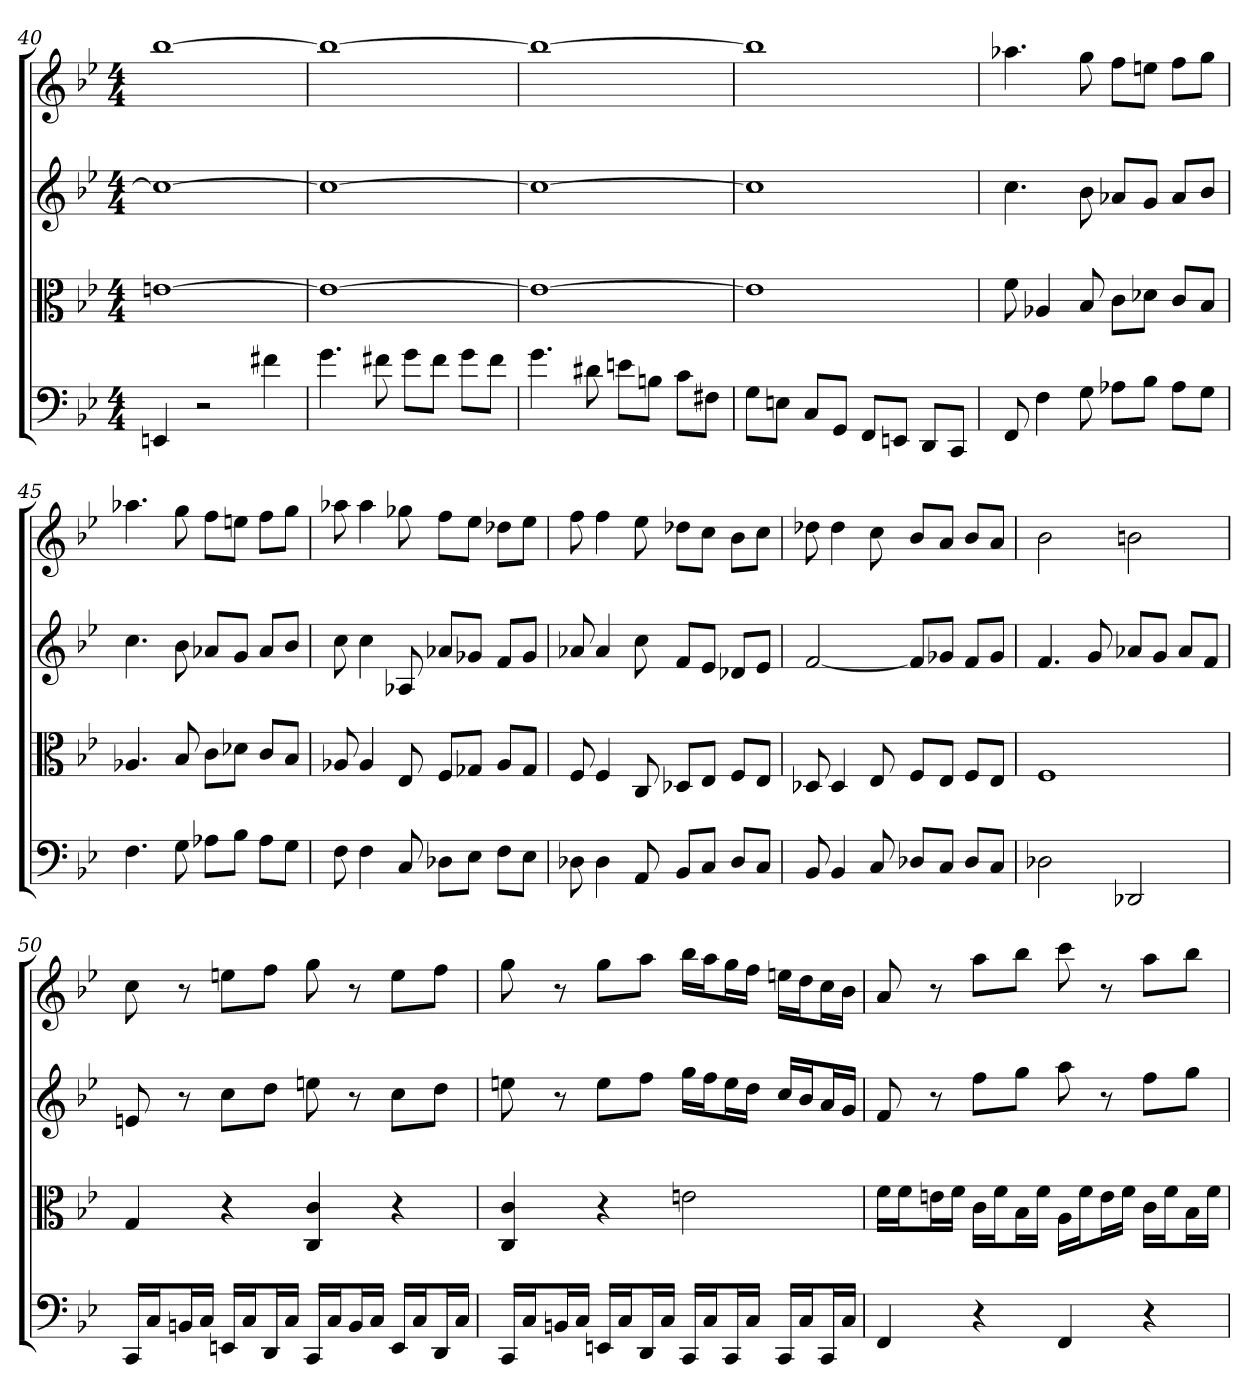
**kern	**kern	**kern	**kern
*part4	*part3	*part2	*part1
*staff4	*staff3	*staff2	*staff1
*clefF4	*clefC3	*	*
*k[b-e-]	*k[b-e-]	*k[b-e-]	*k[b-e-]
*B-:	*B-:	*B-:	*B-:
*M4/4	*M4/4	*M4/4	*M4/4
=40	=40	=40	=40
4EEn	[1en	1cc_	[1bb-
2r	.	.	.
4f#X	.	.	.
=41	=41	=41	=41
4.g	1e_	1cc_	1bb-_
8f#X	.	.	.
8g\L	.	.	.
8f#\J	.	.	.
8g\L	.	.	.
8f#\J	.	.	.
=42	=42	=42	=42
4.g	1e_	1cc_	1bb-_
8d#X	.	.	.
8en\L	.	.	.
8Bn\J	.	.	.
8c\L	.	.	.
8F#X\J	.	.	.
=43	=43	=43	=43
8G\L	1e]	1cc]	1bb-]
8En\J	.	.	.
8C/L	.	.	.
8GG/J	.	.	.
8FF/L	.	.	.
8EEn/J	.	.	.
8DD/L	.	.	.
8CC/J	.	.	.
=44	=44	=44	=44
8FF	8f	4.cc	4.aa-X
4F	4A-X	.	.
8G	8B-	8b-	8gg
8A-X\L	8c\L	8a-XL	8ffL
8B-\J	8d-X\J	8gJ	8eenJ
8A-\L	8c/L	8a-L	8ffL
8G\J	8B-/J	8b-J	8ggJ
=45	=45	=45	=45
4.F	4.A-X	4.cc	4.aa-X
8G	8B-	8b-	8gg
8A-X\L	8c\L	8a-XL	8ffL
8B-\J	8d-X\J	8gJ	8eenJ
8A-\L	8c/L	8a-L	8ffL
8G\J	8B-/J	8b-J	8ggJ
=46	=46	=46	=46
8F	8A-X	8cc	8aa-X
4F	4A-	4cc	4aa-
8C	8E-	8A-X	8gg-X
8D-X\L	8F/L	8a-XL	8ffL
8E-\J	8G-X/J	8g-XJ	8ee-J
8F\L	8A-/L	8fL	8dd-XL
8E-\J	8G-/J	8g-J	8ee-J
=47	=47	=47	=47
8D-X	8F	8a-X	8ff
4D-	4F	4a-	4ff
8AA	8C	8cc	8ee-
8BB-/L	8D-X/L	8fL	8dd-XL
8C/J	8E-/J	8e-J	8ccJ
8D-/L	8F/L	8d-XL	8b-L
8C/J	8E-/J	8e-J	8ccJ
=48	=48	=48	=48
8BB-	8D-X	[2f	8dd-X
4BB-	4D-	.	4dd-
8C	8E-	.	8cc
8D-X/L	8F/L	8fL]	8b-L
8C/J	8E-/J	8g-XJ	8aJ
8D-/L	8F/L	8fL	8b-L
8C/J	8E-/J	8g-J	8aJ
=49	=49	=49	=49
2D-X	1F	4.f	2b-
.	.	8g	.
2DD-X	.	8a-XL	2bn
.	.	8gJ	.
.	.	8a-L	.
.	.	8fJ	.
=50	=50	=50	=50
16CC/LL	4G	8en	8cc
16C/J	.	.	.
16BBn/L	.	8r	8r
16C/JJ	.	.	.
16EEn/LL	4r	8ccL	8eenL
16C/J	.	.	.
16DD/L	.	8ddJ	8ffJ
16C/JJ	.	.	.
16CC/LL	4C 4c	8een	8gg
16C/J	.	.	.
16BB/L	.	8r	8r
16C/JJ	.	.	.
16EE/LL	4r	8ccL	8eeL
16C/J	.	.	.
16DD/L	.	8ddJ	8ffJ
16C/JJ	.	.	.
=51	=51	=51	=51
16CC/LL	4C 4c	8een	8gg
16C/J	.	.	.
16BBn/L	.	8r	8r
16C/JJ	.	.	.
16EEn/LL	4r	8eeL	8ggL
16C/J	.	.	.
16DD/L	.	8ffJ	8aaJ
16C/JJ	.	.	.
16CC/LL	2en	16ggLL	16bb-LL
16C/J	.	16ffJ	16aaJ
16CC/L	.	16eeL	16ggL
16C/JJ	.	16ddJJ	16ffJJ
16CC/LL	.	16ccLL	16eenLL
16C/J	.	16b-J	16ddJ
16CC/L	.	16aL	16ccL
16C/JJ	.	16gJJ	16b-JJ
=52	=52	=52	=52
4FF	16f\LL	8f	8a
.	16f\J	.	.
.	16en\L	8r	8r
.	16f\JJ	.	.
4r	16c\LL	8ffL	8aaL
.	16f\J	.	.
.	16B-\L	8ggJ	8bb-J
.	16f\JJ	.	.
4FF	16A\LL	8aa	8ccc
.	16f\J	.	.
.	16e\L	8r	8r
.	16f\JJ	.	.
4r	16c\LL	8ffL	8aaL
.	16f\J	.	.
.	16B-\L	8ggJ	8bb-J
.	16f\JJ	.	.
=	=	=	=
*-	*-	*-	*-
